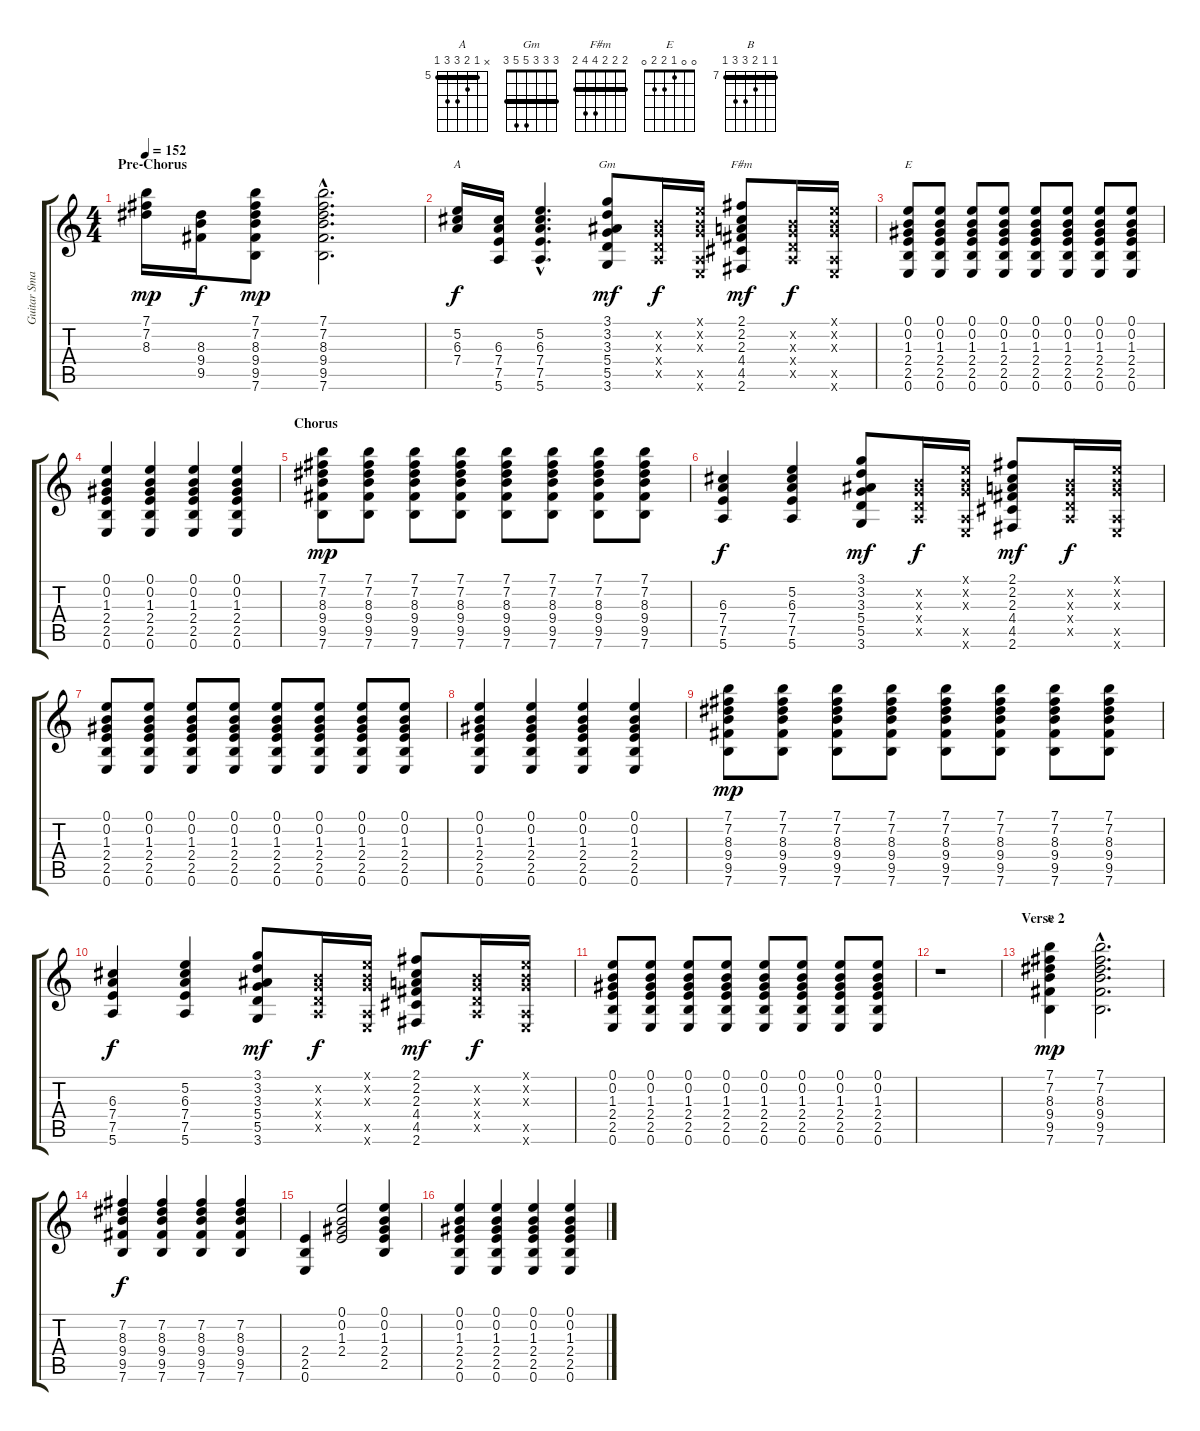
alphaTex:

\track ("Guitar Small Overdrive" "Guitar Sma") {instrument electricguitarclean}
\staff {score tabs}
\tuning (E4 B3 G3 D3 A2 E2) {hide}
\chord ("A" x 5 6 7 7 5) {firstfret 5 barre 5}
\chord ("Gm" 3 3 3 5 5 3) {barre 3}
\chord ("F#m" 2 2 2 4 4 2) {barre 2}
\chord ("E" 0 0 1 2 2 0)
\chord ("B" 7 7 8 9 9 7) {firstfret 7 barre 7}
\ts (4 4)
\section ("" "Pre-Chorus")
\tempo 152
\clef g2
\ks c
(7.1 7.2 8.3).16{dy mp} (8.3 9.4 9.5).16{dy f} (7.1 7.2 8.3 9.4 9.5 7.6).8{dy mp} (7.1{hac} 7.2{hac} 8.3{hac} 9.4{hac} 9.5{hac} 7.6{hac}).2{d} |
(5.2 6.3 7.4).16{ch "A" dy f} (6.3 7.4 7.5 5.6).16 (5.2{hac} 6.3{hac} 7.4{hac} 7.5{hac} 5.6{hac}).4{d} (3.1 3.2 3.3 5.4 5.5 3.6).8{ch "Gm" dy mf} (0.2{x} 0.3{x} 0.4{x} 0.5{x}).16{dy f} (0.1{x} 0.2{x} 0.3{x} 0.5{x} 0.6{x}).16 (2.1 2.2 2.3 4.4 4.5 2.6).8{ch "F#m" dy mf} (0.2{x} 0.3{x} 0.4{x} 0.5{x}).16{dy f} (0.1{x} 0.2{x} 0.3{x} 0.5{x} 0.6{x}).16 |
(0.1 0.2 1.3 2.4 2.5 0.6).8{ch "E"} (0.1 0.2 1.3 2.4 2.5 0.6).8 (0.1 0.2 1.3 2.4 2.5 0.6).8 (0.1 0.2 1.3 2.4 2.5 0.6).8 (0.1 0.2 1.3 2.4 2.5 0.6).8 (0.1 0.2 1.3 2.4 2.5 0.6).8 (0.1 0.2 1.3 2.4 2.5 0.6).8 (0.1 0.2 1.3 2.4 2.5 0.6).8 |
(0.1 0.2 1.3 2.4 2.5 0.6).4 (0.1 0.2 1.3 2.4 2.5 0.6).4 (0.1 0.2 1.3 2.4 2.5 0.6).4 (0.1 0.2 1.3 2.4 2.5 0.6).4 |
\section ("" "Chorus")
(7.1 7.2 8.3 9.4 9.5 7.6).8{dy mp} (7.1 7.2 8.3 9.4 9.5 7.6).8 (7.1 7.2 8.3 9.4 9.5 7.6).8 (7.1 7.2 8.3 9.4 9.5 7.6).8 (7.1 7.2 8.3 9.4 9.5 7.6).8 (7.1 7.2 8.3 9.4 9.5 7.6).8 (7.1 7.2 8.3 9.4 9.5 7.6).8 (7.1 7.2 8.3 9.4 9.5 7.6).8 |
(6.3 7.4 7.5 5.6).4{dy f} (5.2 6.3 7.4 7.5 5.6).4 (3.1 3.2 3.3 5.4 5.5 3.6).8{dy mf} (0.2{x} 0.3{x} 0.4{x} 0.5{x}).16{dy f} (0.1{x} 0.2{x} 0.3{x} 0.5{x} 0.6{x}).16 (2.1 2.2 2.3 4.4 4.5 2.6).8{dy mf} (0.2{x} 0.3{x} 0.4{x} 0.5{x}).16{dy f} (0.1{x} 0.2{x} 0.3{x} 0.5{x} 0.6{x}).16 |
(0.1 0.2 1.3 2.4 2.5 0.6).8 (0.1 0.2 1.3 2.4 2.5 0.6).8 (0.1 0.2 1.3 2.4 2.5 0.6).8 (0.1 0.2 1.3 2.4 2.5 0.6).8 (0.1 0.2 1.3 2.4 2.5 0.6).8 (0.1 0.2 1.3 2.4 2.5 0.6).8 (0.1 0.2 1.3 2.4 2.5 0.6).8 (0.1 0.2 1.3 2.4 2.5 0.6).8 |
(0.1 0.2 1.3 2.4 2.5 0.6).4 (0.1 0.2 1.3 2.4 2.5 0.6).4 (0.1 0.2 1.3 2.4 2.5 0.6).4 (0.1 0.2 1.3 2.4 2.5 0.6).4 |
(7.1 7.2 8.3 9.4 9.5 7.6).8{dy mp} (7.1 7.2 8.3 9.4 9.5 7.6).8 (7.1 7.2 8.3 9.4 9.5 7.6).8 (7.1 7.2 8.3 9.4 9.5 7.6).8 (7.1 7.2 8.3 9.4 9.5 7.6).8 (7.1 7.2 8.3 9.4 9.5 7.6).8 (7.1 7.2 8.3 9.4 9.5 7.6).8 (7.1 7.2 8.3 9.4 9.5 7.6).8 |
(6.3 7.4 7.5 5.6).4{dy f} (5.2 6.3 7.4 7.5 5.6).4 (3.1 3.2 3.3 5.4 5.5 3.6).8{dy mf} (0.2{x} 0.3{x} 0.4{x} 0.5{x}).16{dy f} (0.1{x} 0.2{x} 0.3{x} 0.5{x} 0.6{x}).16 (2.1 2.2 2.3 4.4 4.5 2.6).8{dy mf} (0.2{x} 0.3{x} 0.4{x} 0.5{x}).16{dy f} (0.1{x} 0.2{x} 0.3{x} 0.5{x} 0.6{x}).16 |
(0.1 0.2 1.3 2.4 2.5 0.6).8 (0.1 0.2 1.3 2.4 2.5 0.6).8 (0.1 0.2 1.3 2.4 2.5 0.6).8 (0.1 0.2 1.3 2.4 2.5 0.6).8 (0.1 0.2 1.3 2.4 2.5 0.6).8 (0.1 0.2 1.3 2.4 2.5 0.6).8 (0.1 0.2 1.3 2.4 2.5 0.6).8 (0.1 0.2 1.3 2.4 2.5 0.6).8 |
r.1 |
\section ("" "Verse 2")
(7.1 7.2 8.3 9.4 9.5 7.6).4{ch "B" dy mp} (7.1{hac} 7.2{hac} 8.3{hac} 9.4{hac} 9.5{hac} 7.6{hac}).2{d} |
(7.2 8.3 9.4 9.5 7.6).4{dy f} (7.2 8.3 9.4 9.5 7.6).4 (7.2 8.3 9.4 9.5 7.6).4 (7.2 8.3 9.4 9.5 7.6).4 |
(2.4 2.5 0.6).4 (0.1 0.2 1.3 2.4).2 (0.1 0.2 1.3 2.4 2.5).4 |
(0.1 0.2 1.3 2.4 2.5 0.6).4 (0.1 0.2 1.3 2.4 2.5 0.6).4 (0.1 0.2 1.3 2.4 2.5 0.6).4 (0.1 0.2 1.3 2.4 2.5 0.6).4
